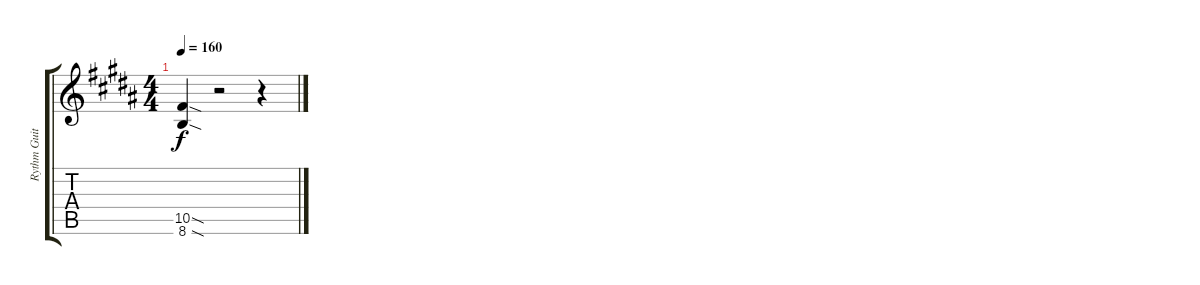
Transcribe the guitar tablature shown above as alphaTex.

\track ("Rythm Guitar" "Rythm Guit") {instrument overdrivenguitar}
\staff {score tabs}
\tuning (Eb4 Bb3 Gb3 Db3 Ab2 Eb2) {hide}
\ts (4 4)
\tempo 160
\clef g2
\ks b
(10.5{sod} 8.6{sod}).4{dy f} r.2 r.4
